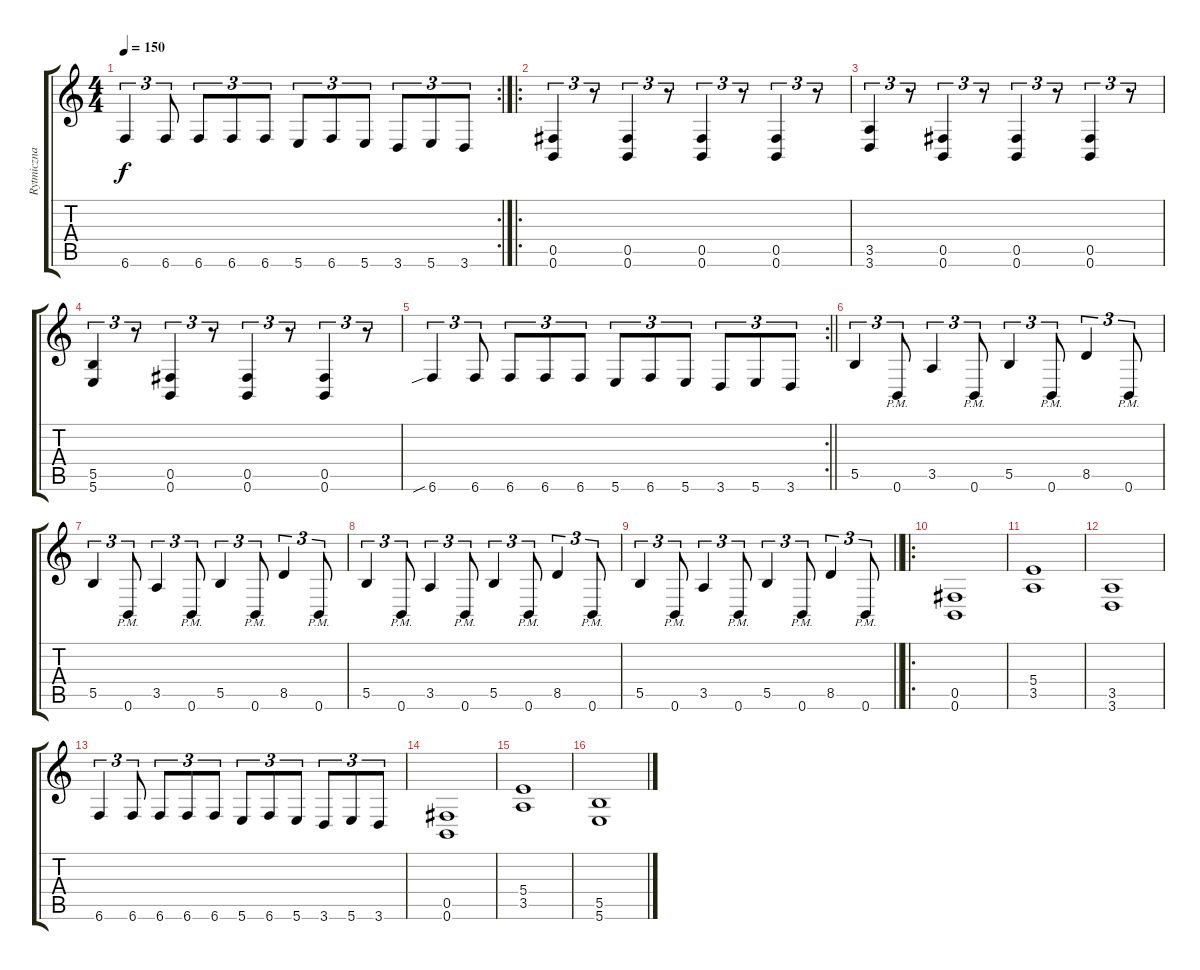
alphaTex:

\track ("Rytmiczna 2" "Rytmiczna ") {instrument overdrivenguitar}
\staff {score tabs}
\tuning (Db4 Ab3 E3 B2 Gb2 B1) {hide}
\rc 2
\ts (4 4)
\tempo 150
\clef g2
\ks c
6.6.4{tu (3 2) dy f} 6.6.8{tu (3 2)} 6.6.8{tu (3 2)} 6.6.8{tu (3 2)} 6.6.8{tu (3 2)} 5.6.8{tu (3 2)} 6.6.8{tu (3 2)} 5.6.8{tu (3 2)} 3.6.8{tu (3 2)} 5.6.8{tu (3 2)} 3.6.8{tu (3 2)} |
\ro
(0.5 0.6).4{tu (3 2)} r.8{tu (3 2)} (0.5 0.6).4{tu (3 2)} r.8{tu (3 2)} (0.5 0.6).4{tu (3 2)} r.8{tu (3 2)} (0.5 0.6).4{tu (3 2)} r.8{tu (3 2)} |
(3.5 3.6).4{tu (3 2)} r.8{tu (3 2)} (0.5 0.6).4{tu (3 2)} r.8{tu (3 2)} (0.5 0.6).4{tu (3 2)} r.8{tu (3 2)} (0.5 0.6).4{tu (3 2)} r.8{tu (3 2)} |
(5.5 5.6).4{tu (3 2)} r.8{tu (3 2)} (0.5 0.6).4{tu (3 2)} r.8{tu (3 2)} (0.5 0.6).4{tu (3 2)} r.8{tu (3 2)} (0.5 0.6).4{tu (3 2)} r.8{tu (3 2)} |
\rc 2
\barLineRight lightlight
6.6{sib}.4{tu (3 2)} 6.6.8{tu (3 2)} 6.6.8{tu (3 2)} 6.6.8{tu (3 2)} 6.6.8{tu (3 2)} 5.6.8{tu (3 2)} 6.6.8{tu (3 2)} 5.6.8{tu (3 2)} 3.6.8{tu (3 2)} 5.6.8{tu (3 2)} 3.6.8{tu (3 2)} |
5.5.4{tu (3 2)} 0.6{pm}.8{tu (3 2)} 3.5.4{tu (3 2)} 0.6{pm}.8{tu (3 2)} 5.5.4{tu (3 2)} 0.6{pm}.8{tu (3 2)} 8.5.4{tu (3 2)} 0.6{pm}.8{tu (3 2)} |
5.5.4{tu (3 2)} 0.6{pm}.8{tu (3 2)} 3.5.4{tu (3 2)} 0.6{pm}.8{tu (3 2)} 5.5.4{tu (3 2)} 0.6{pm}.8{tu (3 2)} 8.5.4{tu (3 2)} 0.6{pm}.8{tu (3 2)} |
5.5.4{tu (3 2)} 0.6{pm}.8{tu (3 2)} 3.5.4{tu (3 2)} 0.6{pm}.8{tu (3 2)} 5.5.4{tu (3 2)} 0.6{pm}.8{tu (3 2)} 8.5.4{tu (3 2)} 0.6{pm}.8{tu (3 2)} |
\barLineRight lightlight
5.5.4{tu (3 2)} 0.6{pm}.8{tu (3 2)} 3.5.4{tu (3 2)} 0.6{pm}.8{tu (3 2)} 5.5.4{tu (3 2)} 0.6{pm}.8{tu (3 2)} 8.5.4{tu (3 2)} 0.6{pm}.8{tu (3 2)} |
\ro
(0.5 0.6).1 |
(5.4 3.5).1 |
(3.5 3.6).1 |
6.6.4{tu (3 2)} 6.6.8{tu (3 2)} 6.6.8{tu (3 2)} 6.6.8{tu (3 2)} 6.6.8{tu (3 2)} 5.6.8{tu (3 2)} 6.6.8{tu (3 2)} 5.6.8{tu (3 2)} 3.6.8{tu (3 2)} 5.6.8{tu (3 2)} 3.6.8{tu (3 2)} |
(0.5 0.6).1 |
(5.4 3.5).1 |
(5.5 5.6).1
